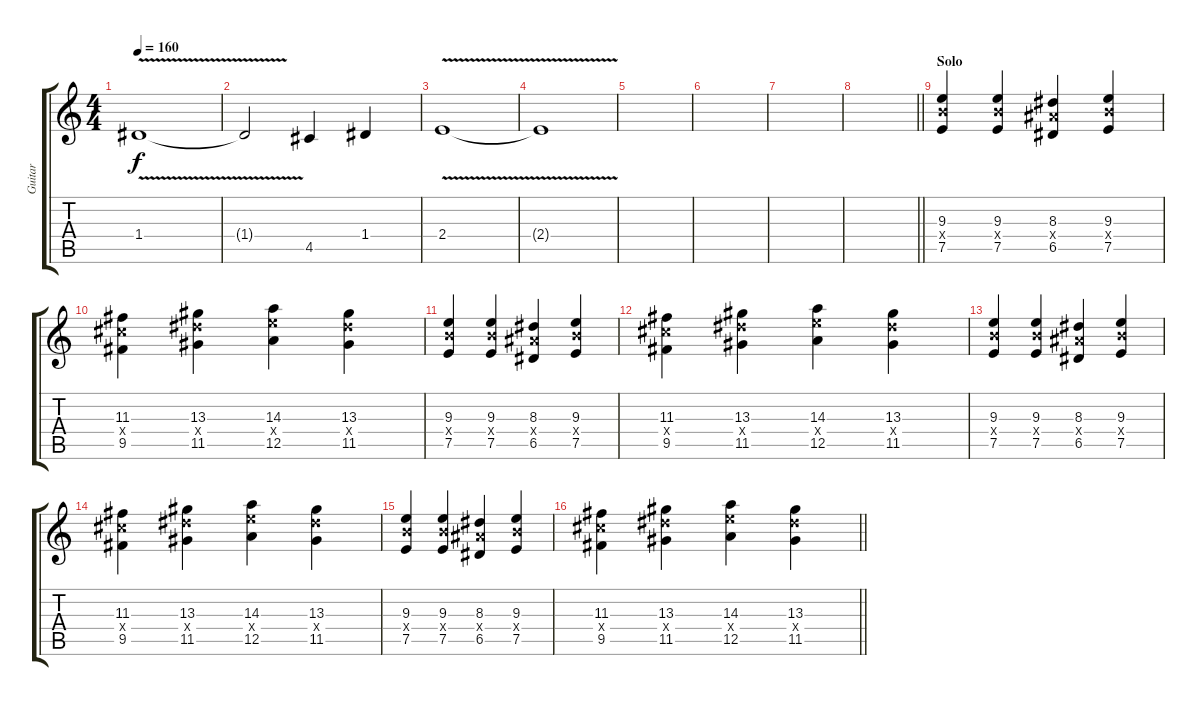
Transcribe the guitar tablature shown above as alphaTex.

\track ("Guitar" "Guitar") {instrument electricguitarmuted}
\staff {score tabs}
\tuning (E4 B3 G3 D3 A2 E2) {hide}
\ts (4 4)
\tempo 160
\clef g2
\ks c
1.4{v}.1{dy f volume 10 balance 8 instrument acousticguitarsteel} |
1.4{t}.2 4.5.4 1.4.4 |
2.4{v}.1 |
2.4{t}.1 |
|
|
|
\barLineRight lightlight
|
\section ("" "Solo")
(9.3 9.4{x} 7.5).4 (9.3 9.4{x} 7.5).4 (8.3 8.4{x} 6.5).4 (9.3 9.4{x} 7.5).4 |
(11.3 11.4{x} 9.5).4 (13.3 13.4{x} 11.5).4 (14.3 14.4{x} 12.5).4 (13.3 13.4{x} 11.5).4 |
(9.3 9.4{x} 7.5).4 (9.3 9.4{x} 7.5).4 (8.3 8.4{x} 6.5).4 (9.3 9.4{x} 7.5).4 |
(11.3 11.4{x} 9.5).4 (13.3 13.4{x} 11.5).4 (14.3 14.4{x} 12.5).4 (13.3 13.4{x} 11.5).4 |
(9.3 9.4{x} 7.5).4 (9.3 9.4{x} 7.5).4 (8.3 8.4{x} 6.5).4 (9.3 9.4{x} 7.5).4 |
(11.3 11.4{x} 9.5).4 (13.3 13.4{x} 11.5).4 (14.3 14.4{x} 12.5).4 (13.3 13.4{x} 11.5).4 |
(9.3 9.4{x} 7.5).4 (9.3 9.4{x} 7.5).4 (8.3 8.4{x} 6.5).4 (9.3 9.4{x} 7.5).4 |
\barLineRight lightlight
(11.3 11.4{x} 9.5).4 (13.3 13.4{x} 11.5).4 (14.3 14.4{x} 12.5).4 (13.3 13.4{x} 11.5).4
